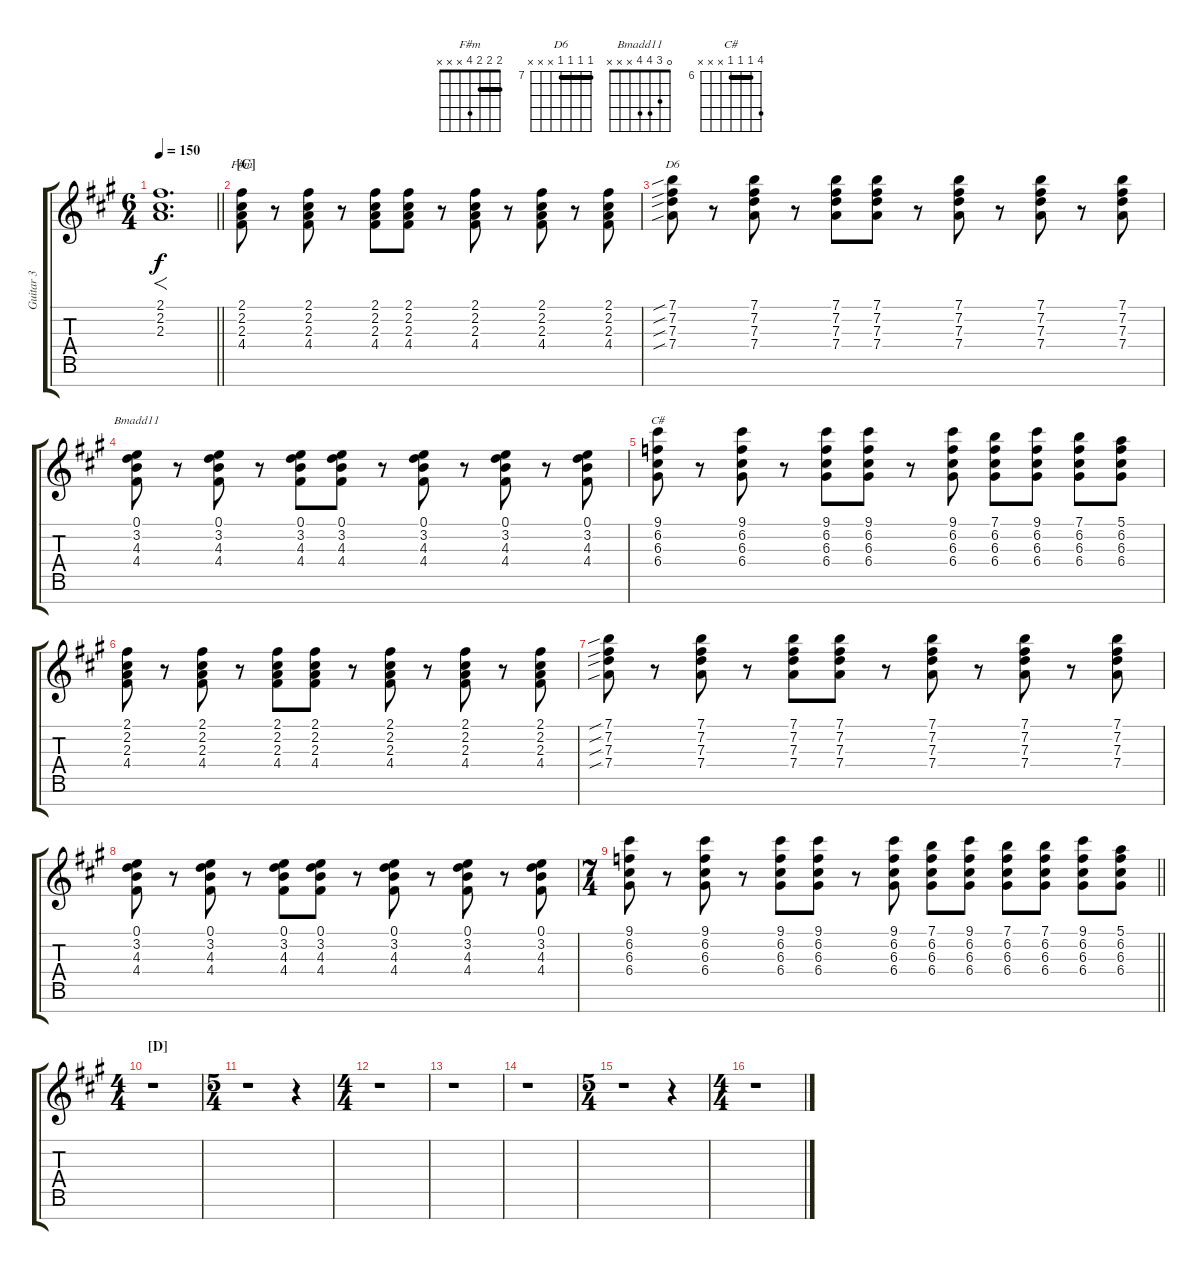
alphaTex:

\track ("Guitar 3" "Guitar 3") {instrument distortionguitar}
\staff {score tabs}
\tuning (E4 B3 G3 D3 A2 E2 B1) {hide}
\chord ("F#m" 2 2 2 4 x x x) {barre 2}
\chord ("D6" 7 7 7 7 x x x) {firstfret 7 barre 7}
\chord ("Bmadd11" 0 3 4 4 x x x)
\chord ("C#" 9 6 6 6 x x x) {firstfret 6 barre 6}
\ts (6 4)
\tempo 150
\clef g2
\barLineRight lightlight
\ks f#minor
(2.1 2.2 2.3).1{f d dy f} |
\section ("" "[C]")
(2.1 2.2 2.3 4.4).8{ch "F#m"} r.8 (2.1 2.2 2.3 4.4).8 r.8 (2.1 2.2 2.3 4.4).8 (2.1 2.2 2.3 4.4).8 r.8 (2.1 2.2 2.3 4.4).8 r.8 (2.1 2.2 2.3 4.4).8 r.8 (2.1 2.2 2.3 4.4).8 |
(7.1{sib} 7.2{sib} 7.3{sib} 7.4{sib}).8{ch "D6"} r.8 (7.1 7.2 7.3 7.4).8 r.8 (7.1 7.2 7.3 7.4).8 (7.1 7.2 7.3 7.4).8 r.8 (7.1 7.2 7.3 7.4).8 r.8 (7.1 7.2 7.3 7.4).8 r.8 (7.1 7.2 7.3 7.4).8 |
(0.1 3.2 4.3 4.4).8{ch "Bmadd11"} r.8 (0.1 3.2 4.3 4.4).8 r.8 (0.1 3.2 4.3 4.4).8 (0.1 3.2 4.3 4.4).8 r.8 (0.1 3.2 4.3 4.4).8 r.8 (0.1 3.2 4.3 4.4).8 r.8 (0.1 3.2 4.3 4.4).8 |
(9.1 6.2 6.3 6.4).8{ch "C#"} r.8 (9.1 6.2 6.3 6.4).8 r.8 (9.1 6.2 6.3 6.4).8 (9.1 6.2 6.3 6.4).8 r.8 (9.1 6.2 6.3 6.4).8 (7.1 6.2 6.3 6.4).8 (9.1 6.2 6.3 6.4).8 (7.1 6.2 6.3 6.4).8 (5.1 6.2 6.3 6.4).8 |
(2.1 2.2 2.3 4.4).8 r.8 (2.1 2.2 2.3 4.4).8 r.8 (2.1 2.2 2.3 4.4).8 (2.1 2.2 2.3 4.4).8 r.8 (2.1 2.2 2.3 4.4).8 r.8 (2.1 2.2 2.3 4.4).8 r.8 (2.1 2.2 2.3 4.4).8 |
(7.1{sib} 7.2{sib} 7.3{sib} 7.4{sib}).8 r.8 (7.1 7.2 7.3 7.4).8 r.8 (7.1 7.2 7.3 7.4).8 (7.1 7.2 7.3 7.4).8 r.8 (7.1 7.2 7.3 7.4).8 r.8 (7.1 7.2 7.3 7.4).8 r.8 (7.1 7.2 7.3 7.4).8 |
(0.1 3.2 4.3 4.4).8 r.8 (0.1 3.2 4.3 4.4).8 r.8 (0.1 3.2 4.3 4.4).8 (0.1 3.2 4.3 4.4).8 r.8 (0.1 3.2 4.3 4.4).8 r.8 (0.1 3.2 4.3 4.4).8 r.8 (0.1 3.2 4.3 4.4).8 |
\ts (7 4)
\barLineRight lightlight
(9.1 6.2 6.3 6.4).8 r.8 (9.1 6.2 6.3 6.4).8 r.8 (9.1 6.2 6.3 6.4).8 (9.1 6.2 6.3 6.4).8 r.8 (9.1 6.2 6.3 6.4).8 (7.1 6.2 6.3 6.4).8 (9.1 6.2 6.3 6.4).8 (7.1 6.2 6.3 6.4).8 (7.1 6.2 6.3 6.4).8 (9.1 6.2 6.3 6.4).8 (5.1 6.2 6.3 6.4).8 |
\ts (4 4)
\section ("" "[D]")
r.1 |
\ts (5 4)
r.1 r.4 |
\ts (4 4)
r.1 |
r.1 |
r.1 |
\ts (5 4)
r.1 r.4 |
\ts (4 4)
r.1
